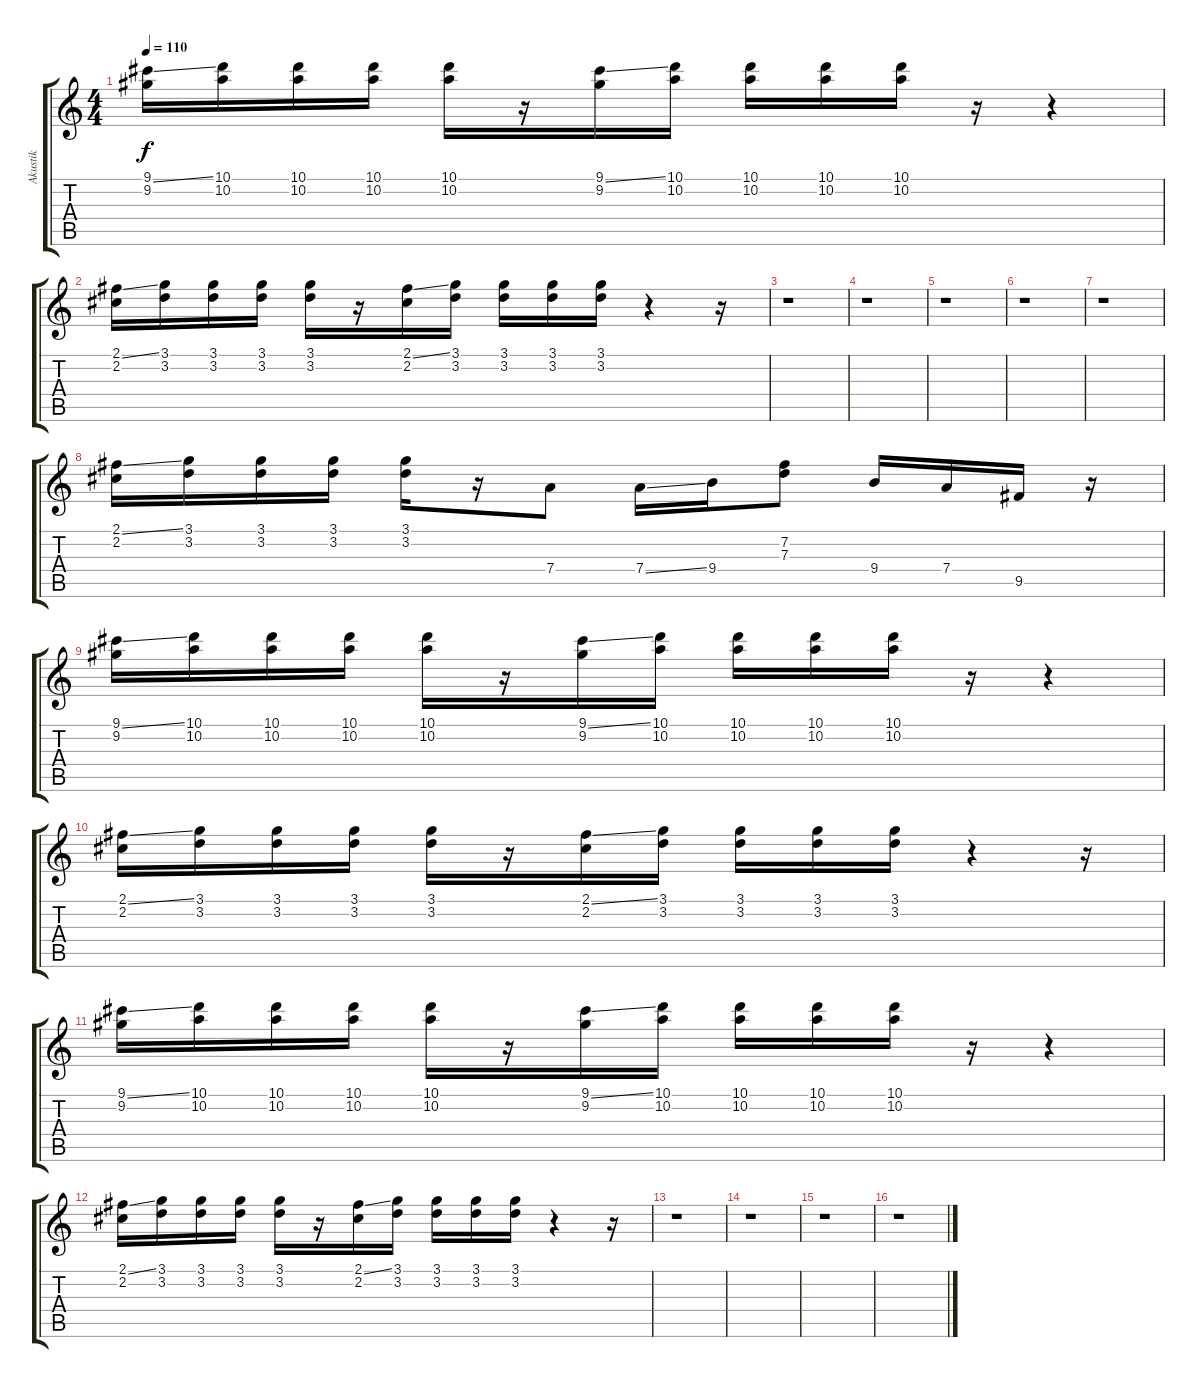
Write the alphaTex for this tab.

\track ("Akustik" "Akustik") {instrument overdrivenguitar}
\staff {score tabs}
\tuning (E4 B3 G3 D3 A2 E2) {hide}
\ts (4 4)
\tempo 110
\clef g2
\ks c
(9.1{ss} 9.2).16{dy f} (10.1 10.2).16 (10.1 10.2).16 (10.1 10.2).16 (10.1 10.2).16 r.16 (9.1{ss} 9.2).16 (10.1 10.2).16 (10.1 10.2).16 (10.1 10.2).16 (10.1 10.2).16 r.16 r.4 |
(2.1{ss} 2.2).16 (3.1 3.2).16 (3.1 3.2).16 (3.1 3.2).16 (3.1 3.2).16 r.16 (2.1{ss} 2.2).16 (3.1 3.2).16 (3.1 3.2).16 (3.1 3.2).16 (3.1 3.2).16 r.4 r.16 |
r.1 |
r.1 |
r.1 |
r.1 |
r.1 |
(2.1{ss} 2.2).16 (3.1 3.2).16 (3.1 3.2).16 (3.1 3.2).16 (3.1 3.2).16 r.16 7.4.8 7.4{ss}.16 9.4.16 (7.2 7.3).8 9.4.16 7.4.16 9.5.16 r.16 |
(9.1{ss} 9.2).16 (10.1 10.2).16 (10.1 10.2).16 (10.1 10.2).16 (10.1 10.2).16 r.16 (9.1{ss} 9.2).16 (10.1 10.2).16 (10.1 10.2).16 (10.1 10.2).16 (10.1 10.2).16 r.16 r.4 |
(2.1{ss} 2.2).16 (3.1 3.2).16 (3.1 3.2).16 (3.1 3.2).16 (3.1 3.2).16 r.16 (2.1{ss} 2.2).16 (3.1 3.2).16 (3.1 3.2).16 (3.1 3.2).16 (3.1 3.2).16 r.4 r.16 |
(9.1{ss} 9.2).16 (10.1 10.2).16 (10.1 10.2).16 (10.1 10.2).16 (10.1 10.2).16 r.16 (9.1{ss} 9.2).16 (10.1 10.2).16 (10.1 10.2).16 (10.1 10.2).16 (10.1 10.2).16 r.16 r.4 |
(2.1{ss} 2.2).16 (3.1 3.2).16 (3.1 3.2).16 (3.1 3.2).16 (3.1 3.2).16 r.16 (2.1{ss} 2.2).16 (3.1 3.2).16 (3.1 3.2).16 (3.1 3.2).16 (3.1 3.2).16 r.4 r.16 |
r.1 |
r.1 |
r.1 |
r.1
